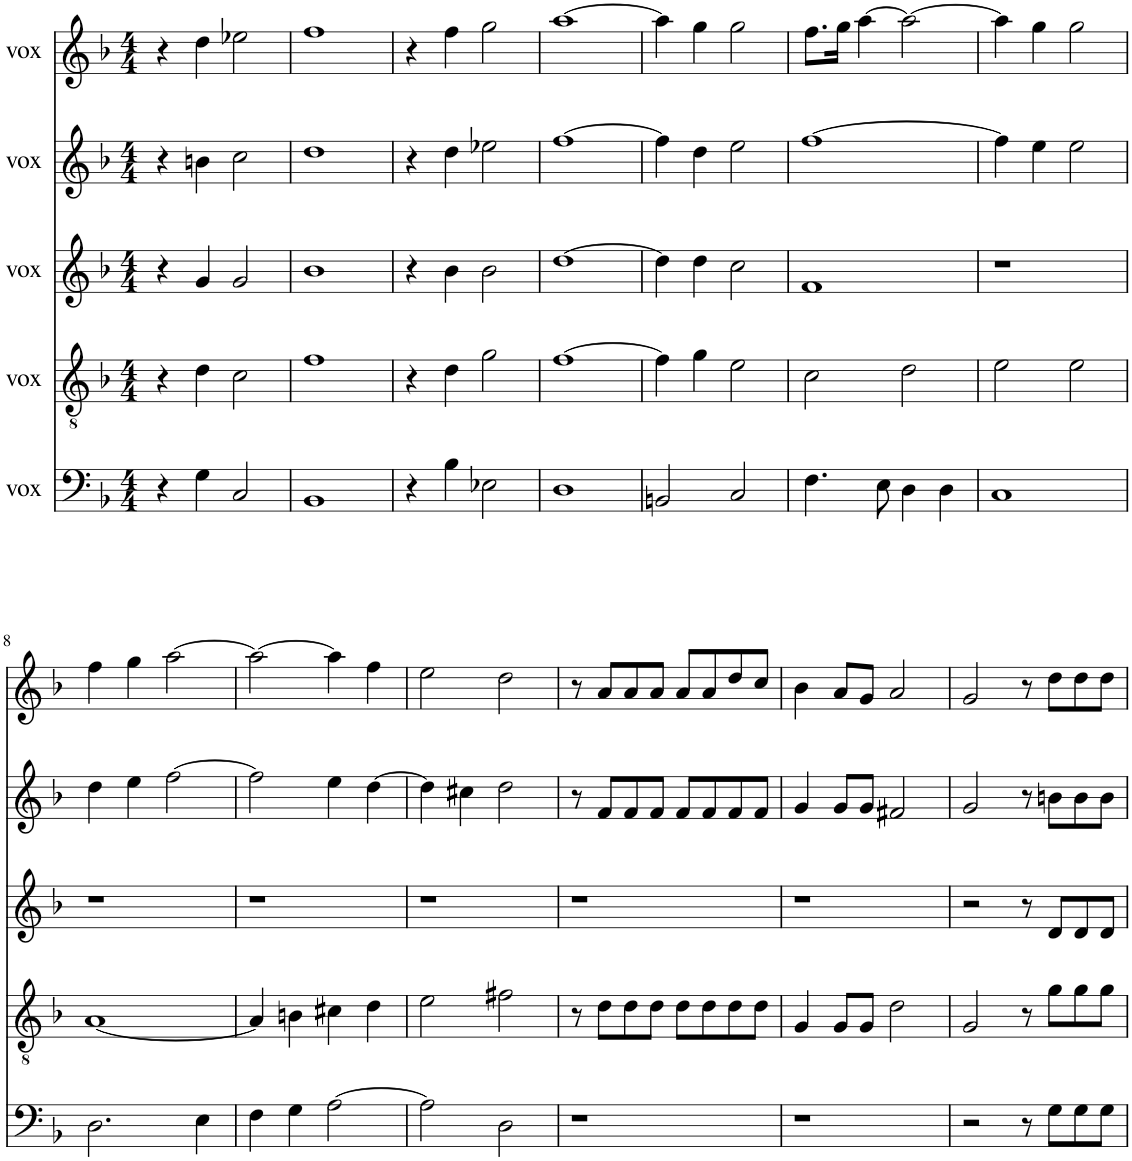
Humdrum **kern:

**kern	**kern	**kern	**kern	**kern
*part5	*part4	*part3	*part2	*part1
*staff5	*staff4	*staff3	*staff2	*staff1
*I"vox	*I"vox	*I"vox	*I"vox	*I"vox
*clefF4	*clefGv2	*clefG2	*clefG2	*clefG2
*k[b-]	*k[b-]	*k[b-]	*k[b-]	*k[b-]
*M4/4	*M4/4	*M4/4	*M4/4	*M4/4
=1	=1	=1	=1	=1
4r	4r	4r	4r	4r
4G\	4d\	4g/	4bn\	4dd\
2C/	2c\	2g/	2cc\	2ee-X\
=2	=2	=2	=2	=2
1BB-	1f	1b-	1dd	1ff
=3	=3	=3	=3	=3
4r	4r	4r	4r	4r
4B-\	4d\	4b-\	4dd\	4ff\
2E-X\	2g\	2b-\	2ee-X\	2gg\
=4	=4	=4	=4	=4
1D	[1f	[1dd	[1ff	[1aa
=5	=5	=5	=5	=5
2BBn/	4f\]	4dd\]	4ff\]	4aa\]
.	4g\	4dd\	4dd\	4gg\
2C/	2e\	2cc\	2ee\	2gg\
=6	=6	=6	=6	=6
4.F\	2c\	1f	[1ff	8.ff\L
.	.	.	.	16gg\Jk
.	.	.	.	[4aa\
8E\	.	.	.	.
4D\	2d\	.	.	2aa\_
4D\	.	.	.	.
=7	=7	=7	=7	=7
1C	2e\	1r	4ff\]	4aa\]
.	.	.	4ee\	4gg\
.	2e\	.	2ee\	2gg\
!!LO:LB:g=z
=8	=8	=8	=8	=8
2.D\	[1A	1r	4dd\	4ff\
.	.	.	4ee\	4gg\
.	.	.	[2ff\	[2aa\
4E\	.	.	.	.
=9	=9	=9	=9	=9
4F\	4A/]	1r	2ff\]	2aa\_
4G\	4Bn\	.	.	.
[2A\	4c#X\	.	4ee\	4aa\]
.	4d\	.	[4dd\	4ff\
=10	=10	=10	=10	=10
2A\]	2e\	1r	4dd\]	2ee\
.	.	.	4cc#X\	.
2D\	2f#X\	.	2dd\	2dd\
=11	=11	=11	=11	=11
1r	8r	1r	8r	8r
.	8d\L	.	8f/L	8a/L
.	8d\	.	8f/	8a/
.	8d\J	.	8f/J	8a/J
.	8d\L	.	8f/L	8a/L
.	8d\	.	8f/	8a/
.	8d\	.	8f/	8dd/
.	8d\J	.	8f/J	8cc/J
=12	=12	=12	=12	=12
1r	4G/	1r	4g/	4b-\
.	8G/L	.	8g/L	8a/L
.	8G/J	.	8g/J	8g/J
.	2d\	.	2f#X/	2a/
=13	=13	=13	=13	=13
2r	2G/	2r	2g/	2g/
8r	8r	8r	8r	8r
8G\L	8g\L	8d/L	8bn\L	8dd\L
8G\	8g\	8d/	8b\	8dd\
8G\J	8g\J	8d/J	8b\J	8dd\J
=	=	=	=	=
*-	*-	*-	*-	*-
